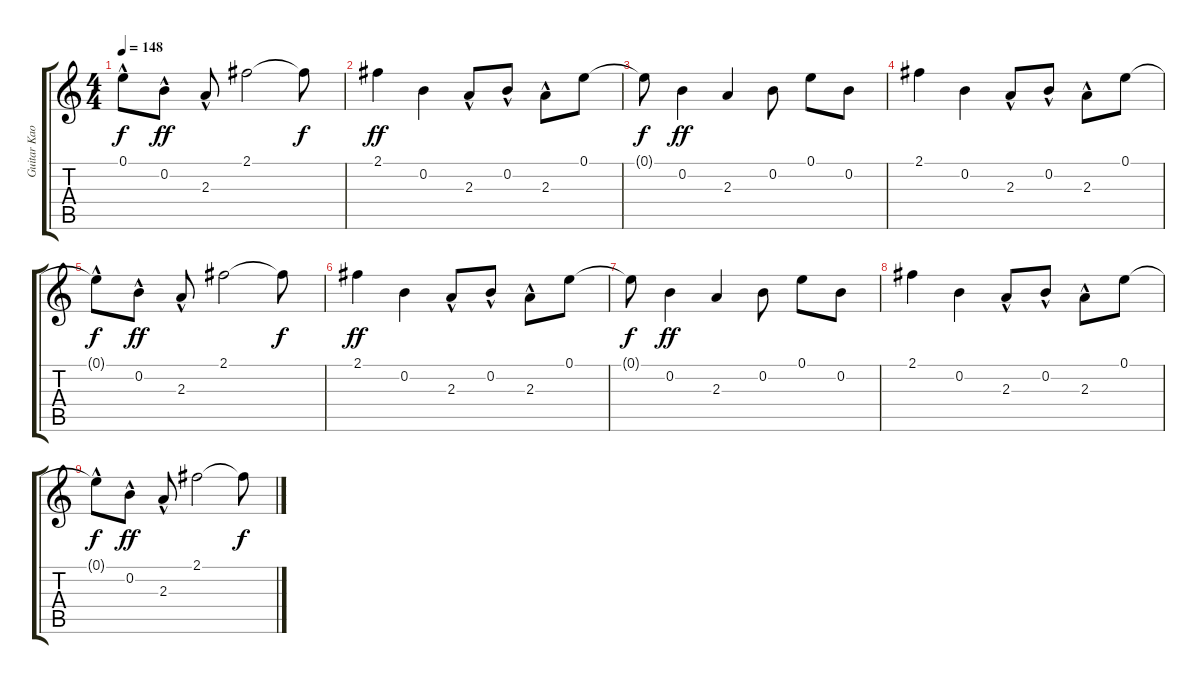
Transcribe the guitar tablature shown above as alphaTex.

\track ("Guitar Kaoru Intro/Fills" "Guitar Kao") {instrument acousticguitarsteel}
\staff {score tabs}
\tuning (E4 B3 G3 D3 A2 E2) {hide}
\ts (4 4)
\tempo 148
\clef g2
\ks c
0.1{hac t}.8{dy f} 0.2{hac}.8{dy ff} 2.3{hac}.8 2.1.2 2.1{t}.8{dy f} |
2.1.4{dy ff} 0.2.4 2.3{hac}.8 0.2{hac}.8 2.3{hac}.8 0.1.8 |
0.1{t}.8{dy f} 0.2.4{dy ff} 2.3.4 0.2.8 0.1.8 0.2.8 |
2.1.4 0.2.4 2.3{hac}.8 0.2{hac}.8 2.3{hac}.8 0.1.8 |
0.1{hac t}.8{dy f} 0.2{hac}.8{dy ff} 2.3{hac}.8 2.1.2 2.1{t}.8{dy f} |
2.1.4{dy ff} 0.2.4 2.3{hac}.8 0.2{hac}.8 2.3{hac}.8 0.1.8 |
0.1{t}.8{dy f} 0.2.4{dy ff} 2.3.4 0.2.8 0.1.8 0.2.8 |
2.1.4 0.2.4 2.3{hac}.8 0.2{hac}.8 2.3{hac}.8 0.1.8 |
0.1{hac t}.8{dy f} 0.2{hac}.8{dy ff} 2.3{hac}.8 2.1.2 2.1{t}.8{dy f}
